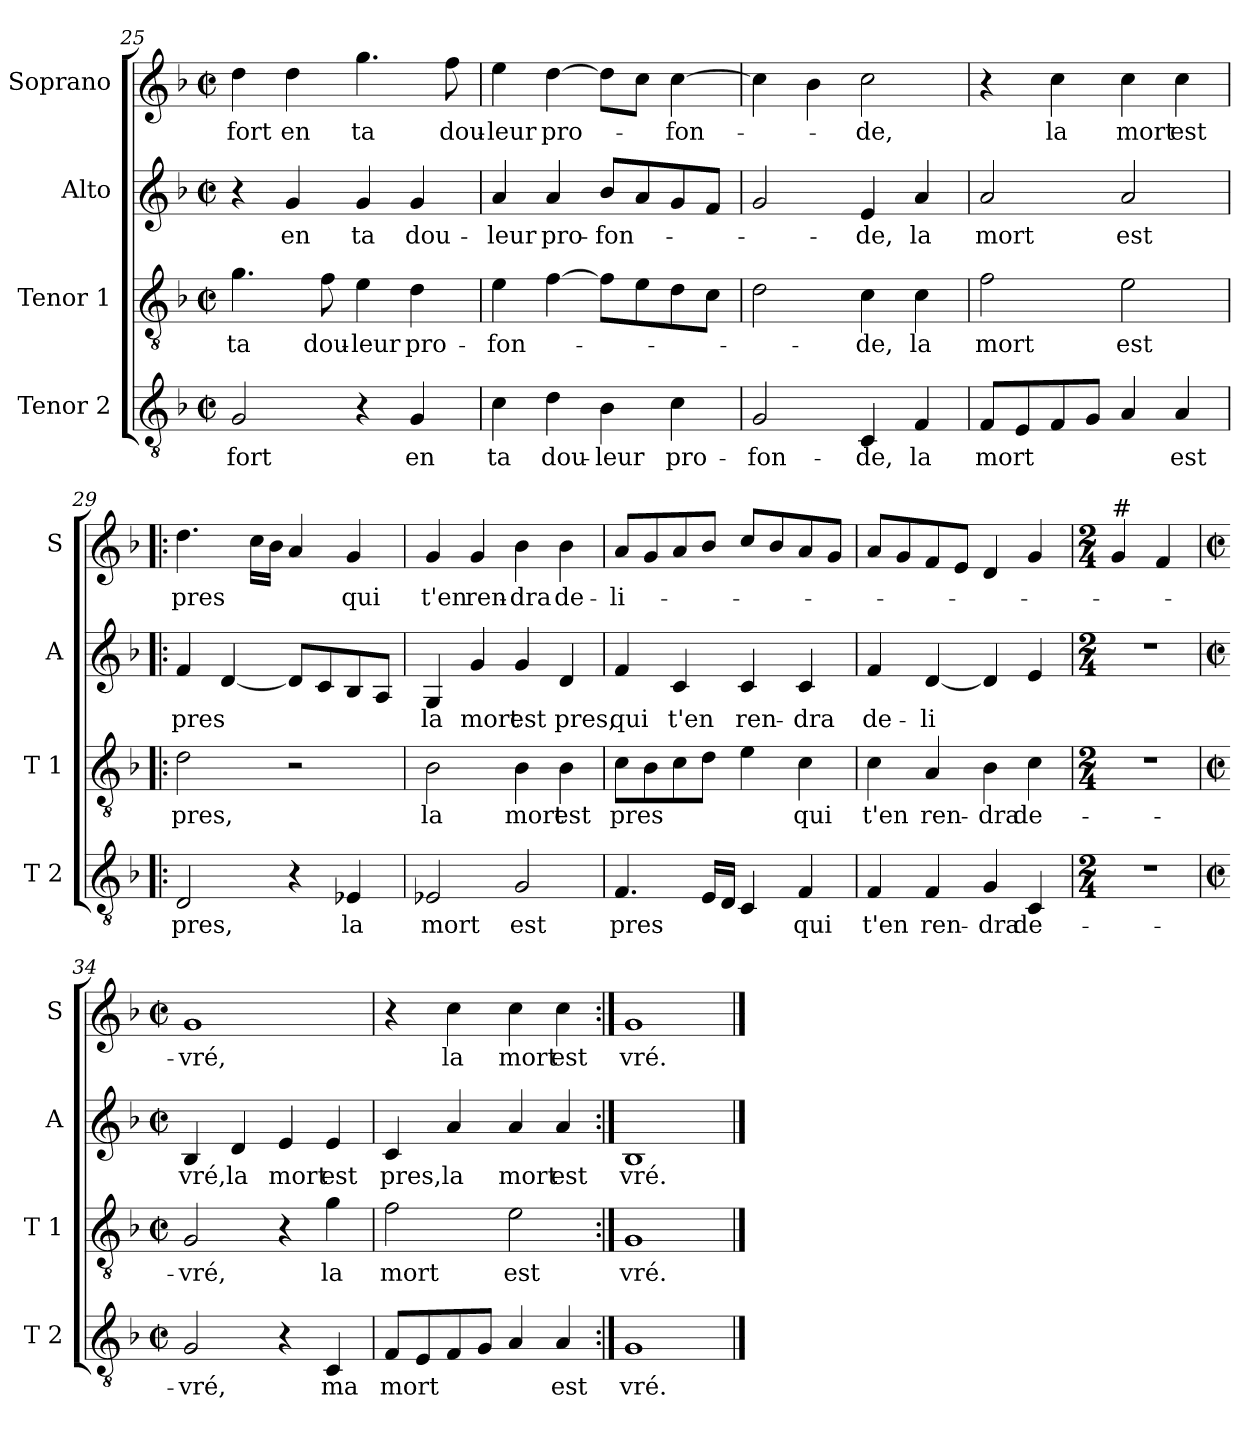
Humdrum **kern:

**kern	**text	**kern	**text	**kern	**text	**kern	**text
*part4	*part4	*part3	*part3	*part2	*part2	*part1	*part1
*staff4	*staff4	*staff3	*staff3	*staff2	*staff2	*staff1	*staff1
*I"Tenor 2	*	*I"Tenor 1	*	*I"Alto	*	*I"Soprano	*
*I'T 2	*	*I'T 1	*	*I'A	*	*I'S	*
*clefGv2	*	*clefGv2	*	*clefG2	*	*clefG2	*
*k[b-]	*	*k[b-]	*	*k[b-]	*	*k[b-]	*
*F:	*	*F:	*	*F:	*	*F:	*
*M2/2	*	*M2/2	*	*M2/2	*	*M2/2	*
*met(c|)	*	*met(c|)	*	*met(c|)	*	*met(c|)	*
=25	=25	=25	=25	=25	=25	=25	=25
!	!LO:LY:b	!	!LO:LY:b	!	!	!	!LO:LY:b
2G/	-fort	4.g\	ta	4r	.	4dd\	-fort
!	!	!	!	!	!LO:LY:b	!	!LO:LY:b
.	.	.	.	4g/	en	4dd\	en
!	!	!	!LO:LY:b	!	!	!	!
.	.	8f\	dou-	.	.	.	.
!	!	!	!LO:LY:b	!	!LO:LY:b	!	!LO:LY:b
4r	.	4e\	-leur	4g/	ta	4.gg\	ta
!	!LO:LY:b	!	!LO:LY:b	!	!LO:LY:b	!	!
4G/	en	4d\	pro-	4g/	dou-	.	.
!	!	!	!	!	!	!	!LO:LY:b
.	.	.	.	.	.	8ff\	dou-
=26	=26	=26	=26	=26	=26	=26	=26
!	!LO:LY:b	!	!LO:LY:b	!	!LO:LY:b	!	!LO:LY:b
4c\	ta	4e\	-fon-	4a/	-leur	4ee\	-leur
!	!LO:LY:b	!	!	!	!LO:LY:b	!	!LO:LY:b
4d\	dou-	[4f\	.	4a/	pro-	[4dd\	pro-
!	!LO:LY:b	!	!	!	!LO:LY:b	!	!
4B-\	-leur	8f\L]	.	8b-/L	-fon-	8dd\L]	.
.	.	8e\	.	8a/	.	8cc\J	.
!	!LO:LY:b	!	!	!	!	!	!LO:LY:b
4c\	pro-	8d\	.	8g/	.	[4cc\	-fon-
.	.	8c\J	.	8f/J	.	.	.
!!LO:PB:g=z
=27	=27	=27	=27	=27	=27	=27	=27
!	!LO:LY:b	!	!	!	!	!	!
2G/	-fon-	2d\	.	2g/	.	4cc\]	.
.	.	.	.	.	.	4b-\	.
!	!LO:LY:b	!	!LO:LY:b	!	!LO:LY:b	!	!LO:LY:b
4C/	-de,	4c\	-de,	4e/	-de,	2cc\	-de,
!	!LO:LY:b	!	!LO:LY:b	!	!LO:LY:b	!	!
4F/	la	4c\	la	4a/	la	.	.
=28	=28	=28	=28	=28	=28	=28	=28
!	!LO:LY:b	!	!LO:LY:b	!	!LO:LY:b	!	!
8F/L	mort	2f\	mort	2a/	mort	4r	.
8E/	.	.	.	.	.	.	.
!	!	!	!	!	!	!	!LO:LY:b
8F/	.	.	.	.	.	4cc\	la
8G/J	.	.	.	.	.	.	.
!	!	!	!LO:LY:b	!	!LO:LY:b	!	!LO:LY:b
4A/	.	2e\	est	2a/	est	4cc\	mort
!	!LO:LY:b	!	!	!	!	!	!LO:LY:b
4A/	est	.	.	.	.	4cc\	est
=29!|:	=29!|:	=29!|:	=29!|:	=29!|:	=29!|:	=29!|:	=29!|:
!	!LO:LY:b	!	!LO:LY:b	!	!LO:LY:b	!	!LO:LY:b
2D/	pres,	2d\	pres,	4f/	pres	4.dd\	pres
.	.	.	.	[4d/	.	.	.
.	.	.	.	.	.	16cc\LL	.
.	.	.	.	.	.	16b-\JJ	.
4r	.	2r	.	8d/L]	.	4a/	.
.	.	.	.	8c/	.	.	.
!	!LO:LY:b	!	!	!	!	!	!LO:LY:b
4E-X/	la	.	.	8B-/	.	4g/	qui
.	.	.	.	8A/J	.	.	.
=30	=30	=30	=30	=30	=30	=30	=30
!	!LO:LY:b	!	!LO:LY:b	!	!LO:LY:b	!	!LO:LY:b
2E-/	mort	2B-\	la	4G/	la	4g/	t'en
!	!	!	!	!	!LO:LY:b	!	!LO:LY:b
.	.	.	.	4g/	mort	4g/	ren-
!	!LO:LY:b	!	!LO:LY:b	!	!LO:LY:b	!	!LO:LY:b
2G/	est	4B-\	mort	4g/	est	4b-\	-dra
!	!	!	!LO:LY:b	!	!LO:LY:b	!	!LO:LY:b
.	.	4B-\	est	4d/	pres,	4b-\	de-
=31	=31	=31	=31	=31	=31	=31	=31
!	!LO:LY:b	!	!LO:LY:b	!	!LO:LY:b	!	!LO:LY:b
4.F/	pres	8c\L	pres	4f/	qui	8a/L	-li-
.	.	8B-\	.	.	.	8g/	.
!	!	!	!	!	!LO:LY:b	!	!
.	.	8c\	.	4c/	t'en	8a/	.
16E/LL	.	8d\J	.	.	.	8b-/J	.
16D/JJ	.	.	.	.	.	.	.
!	!	!	!	!	!LO:LY:b	!	!
4C/	.	4e\	.	4c/	ren-	8cc/L	.
.	.	.	.	.	.	8b-/	.
!	!LO:LY:b	!	!LO:LY:b	!	!LO:LY:b	!	!
4F/	qui	4c\	qui	4c/	-dra	8a/	.
.	.	.	.	.	.	8g/J	.
!!LO:LB:g=z
=32	=32	=32	=32	=32	=32	=32	=32
!	!LO:LY:b	!	!LO:LY:b	!	!LO:LY:b	!	!
4F/	t'en	4c\	t'en	4f/	de-	8a/L	.
.	.	.	.	.	.	8g/	.
!	!LO:LY:b	!	!LO:LY:b	!	!LO:LY:b	!	!
4F/	ren-	4A/	ren-	[4d/	-li	8f/	.
.	.	.	.	.	.	8e/J	.
!	!LO:LY:b	!	!LO:LY:b	!	!	!	!
4G/	-dra	4B-\	-dra	4d/]	.	4d/	.
!	!LO:LY:b	!	!LO:LY:b	!	!	!	!
4C/	de-	4c\	de-	4e/	.	4g/	.
=33	=33	=33	=33	=33	=33	=33	=33
*M2/4	*	*M2/4	*	*M2/4	*	*M2/4	*
!	!	!	!	!	!	!LO:TX:a:t=#	!
2r	.	2r	.	2r	.	4g/	.
.	.	.	.	.	.	4f/	.
=34	=34	=34	=34	=34	=34	=34	=34
*M2/2	*	*M2/2	*	*M2/2	*	*M2/2	*
*met(c|)	*	*met(c|)	*	*met(c|)	*	*met(c|)	*
!	!LO:LY:b	!	!LO:LY:b	!	!LO:LY:b	!	!LO:LY:b
2G/	-vré,	2G/	-vré,	4B-/	vré,	1g	-vré,
!	!	!	!	!	!LO:LY:b	!	!
.	.	.	.	4d/	la	.	.
!	!	!	!	!	!LO:LY:b	!	!
4r	.	4r	.	4e/	mort	.	.
!	!LO:LY:b	!	!LO:LY:b	!	!LO:LY:b	!	!
4C/	ma	4g\	la	4e/	est	.	.
=35	=35	=35	=35	=35	=35	=35	=35
!	!LO:LY:b	!	!LO:LY:b	!	!LO:LY:b	!	!
8F/L	mort	2f\	mort	4c/	pres,	4r	.
8E/	.	.	.	.	.	.	.
!	!	!	!	!	!LO:LY:b	!	!LO:LY:b
8F/	.	.	.	4a/	la	4cc\	la
8G/J	.	.	.	.	.	.	.
!	!	!	!LO:LY:b	!	!LO:LY:b	!	!LO:LY:b
4A/	.	2e\	est	4a/	mort	4cc\	mort
!	!LO:LY:b	!	!	!	!LO:LY:b	!	!LO:LY:b
4A/	est	.	.	4a/	est	4cc\	est
=36:|!	=36:|!	=36:|!	=36:|!	=36:|!	=36:|!	=36:|!	=36:|!
!	!LO:LY:b	!	!LO:LY:b	!	!LO:LY:b	!	!LO:LY:b
1G	vré.	1G	vré.	1B-	vré.	1g	vré.
==	==	==	==	==	==	==	==
*-	*-	*-	*-	*-	*-	*-	*-
